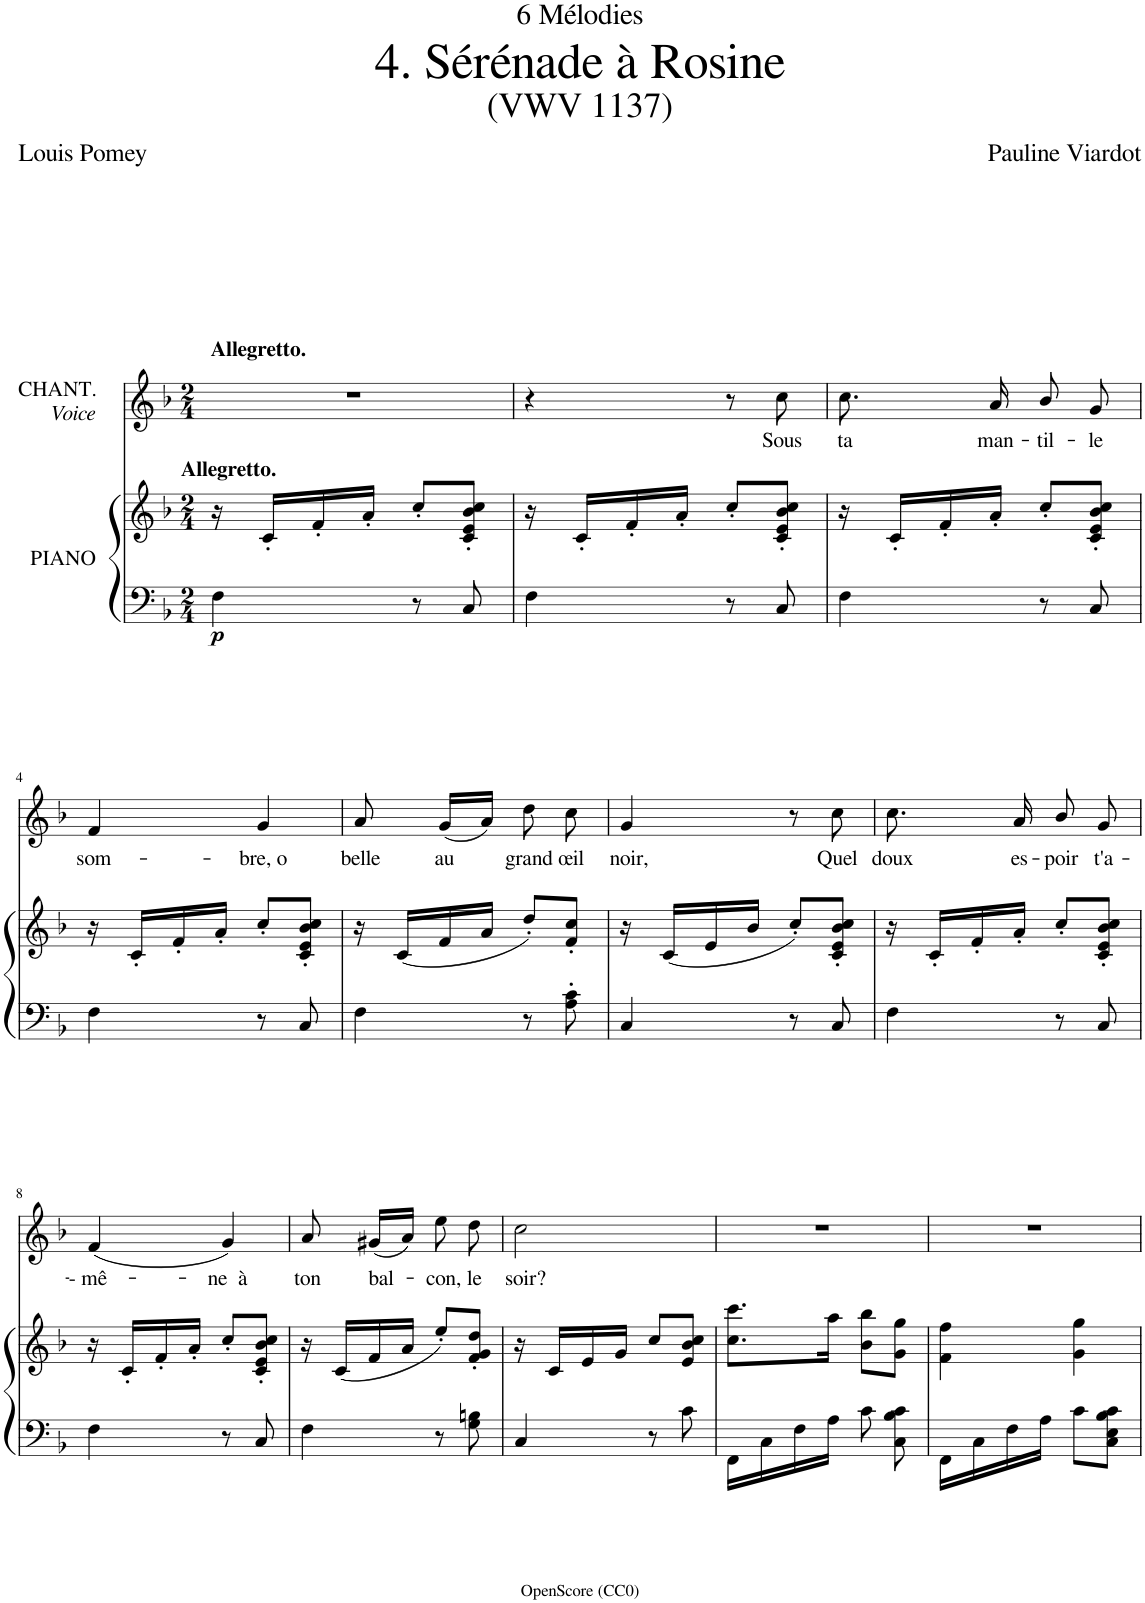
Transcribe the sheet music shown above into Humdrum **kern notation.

**kern	**kern	**dynam	**kern	**text
*part2	*part2	*part2	*part1	*part1
*staff3	*staff2	*staff2/3	*staff1	*staff1
*I"PIANO	*	*	*I"CHANT. Voice	*
*I'Pno	*	*	*	*
*clefF4	*clefG2	*	*clefG2	*
*k[b-]	*k[b-]	*	*k[b-]	*
*M2/4	*M2/4	*	*M2/4	*
=1	=1	=1	=1	=1
!	!	!	!LO:TX:a:B:t=Allegretto.	!
!	!LO:TX:a:B:t=Allegretto.	!	!	!
!	!	!LO:DY:b=2	!	!
4F\	16r	p	2r	.
.	16c'/LL	.	.	.
.	16f'/	.	.	.
.	16a'/JJ	.	.	.
8r	8cc'/L	.	.	.
8C/	8c/' 8e/' 8b-/' 8cc/'J	.	.	.
=2	=2	=2	=2	=2
4F\	16r	.	4r	.
.	16c'/LL	.	.	.
.	16f'/	.	.	.
.	16a'/JJ	.	.	.
8r	8cc'/L	.	8r	.
!	!	!	!	!LO:LY:b
8C/	8c/' 8e/' 8b-/' 8cc/'J	.	8cc\	Sous
=3	=3	=3	=3	=3
!	!	!	!	!LO:LY:b
4F\	16r	.	8.cc\	ta
.	16c'/LL	.	.	.
.	16f'/	.	.	.
!	!	!	!	!LO:LY:b
.	16a'/JJ	.	16a/	man-
!	!	!	!	!LO:LY:b
8r	8cc'/L	.	8b-/	-til-
!	!	!	!	!LO:LY:b
8C/	8c/' 8e/' 8b-/' 8cc/'J	.	8g/	-le
!!LO:LB:g=z
=4	=4	=4	=4	=4
!	!	!	!	!LO:LY:b
4F\	16r	.	4f/	som-
.	16c'/LL	.	.	.
.	16f'/	.	.	.
.	16a'/JJ	.	.	.
!	!	!	!	!LO:LY:b
8r	8cc'/L	.	4g/	-bre, o
8C/	8c/' 8e/' 8b-/' 8cc/'J	.	.	.
=5	=5	=5	=5	=5
!	!	!	!	!LO:LY:b
4F\	16r	.	8a/	belle
.	(16c/LL	.	.	.
!	!	!	!	!LO:LY:b
.	16f/	.	(16g/LL	au
.	16a/JJ	.	16a/JJ)	.
!	!	!	!	!LO:LY:b
8r	8dd'/L)	.	8dd\	grand
!	!	!	!	!LO:LY:b
8A\' 8c\'	8f/' 8cc/'J	.	8cc\	œil
=6	=6	=6	=6	=6
!	!	!	!	!LO:LY:b
4C/	16r	.	4g/	noir,
.	(16c/LL	.	.	.
.	16e/	.	.	.
.	16b-/JJ	.	.	.
8r	8cc'/L)	.	8r	.
!	!	!	!	!LO:LY:b
8C/	8c/' 8e/' 8b-/' 8cc/'J	.	8cc\	Quel
=7	=7	=7	=7	=7
!	!	!	!	!LO:LY:b
4F\	16r	.	8.cc\	doux
.	16c'/LL	.	.	.
.	16f'/	.	.	.
!	!	!	!	!LO:LY:b
.	16a'/JJ	.	16a/	es-
!	!	!	!	!LO:LY:b
8r	8cc'/L	.	8b-/	-poir
!	!	!	!	!LO:LY:b
8C/	8c/' 8e/' 8b-/' 8cc/'J	.	8g/	t'a-
!!LO:LB:g=z
=8	=8	=8	=8	=8
!	!	!	!	!LO:LY:b
4F\	16r	.	(4f/	-- mê-
.	16c'/LL	.	.	.
.	16f'/	.	.	.
.	16a'/JJ	.	.	.
!	!	!	!	!LO:LY:b
8r	8cc'/L	.	4g/)	-ne à
8C/	8c/' 8e/' 8b-/' 8cc/'J	.	.	.
=9	=9	=9	=9	=9
!	!	!	!	!LO:LY:b
4F\	16r	.	8a/	ton
.	(16c/LL	.	.	.
!	!	!	!	!LO:LY:b
.	16f/	.	(16g#X/LL	bal-
.	16a/JJ	.	16a/JJ)	.
!	!	!	!	!LO:LY:b
8r	8ee'/L)	.	8ee\	-con,
!	!	!	!	!LO:LY:b
8G\ 8Bn\	8f/' 8g/' 8dd/'J	.	8dd\	le
=10	=10	=10	=10	=10
!	!	!	!	!LO:LY:b
4C/	16r	.	2cc\	soir?
.	16c/LL	.	.	.
.	16e/	.	.	.
.	16g/JJ	.	.	.
8r	8cc/L	.	.	.
8c\	8e/ 8b-/ 8cc/J	.	.	.
=11	=11	=11	=11	=11
16FF\LL	8.cc\ 8.ccc\L	.	2r	.
16C\	.	.	.	.
16F\	.	.	.	.
16A\JJ	16aa\Jk	.	.	.
8c\	8b-\ 8bb-\L	.	.	.
8C\ 8B-\ 8c\	8g\ 8gg\J	.	.	.
=12	=12	=12	=12	=12
16FF\LL	4f\ 4ff\	.	2r	.
16C\	.	.	.	.
16F\	.	.	.	.
16A\JJ	.	.	.	.
8c\L	4g\ 4gg\	.	.	.
8C\ 8E\ 8B-\ 8c\J	.	.	.	.
=	=	=	=	=
*-	*-	*-	*-	*-
